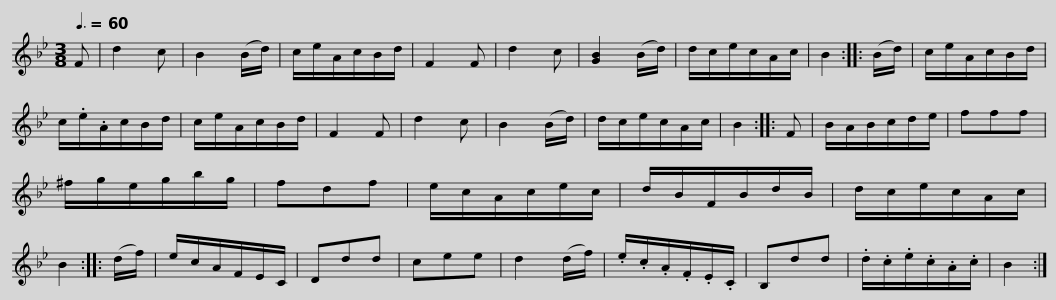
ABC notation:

X:1
L:1/8
Q:3/8=60
M:3/8
I:linebreak $
K:Bb
V:1 treble
V:1
 F | d2 c | B2 (B/d/) | c/e/A/c/B/d/ | F2 F | %5
 d2 c | [GB]2 (B/d/) | d/c/e/c/A/c/ | B2 :: (B/d/) | %10
 c/e/A/c/B/d/ | c/.e/.A/c/B/d/ |$ c/e/A/c/B/d/ | F2 F | d2 c | %15
 B2 (B/d/) | d/c/e/c/A/c/ | B2 :: F | B/A/B/c/d/e/ | %20
 fff | ^f/g/e/g/b/g/ | fdf |$ e/c/A/c/e/c/ | d/B/F/B/d/B/ | %25
 d/c/e/c/A/c/ | B2 :: (d/f/) | e/c/A/F/E/C/ | Ddd | %30
 cee | d2 (d/f/) | .e/.c/.A/.F/.E/.C/ |$ B,dd | .d/.c/.e/.c/.A/.c/ | %35
 B2 :| %36
